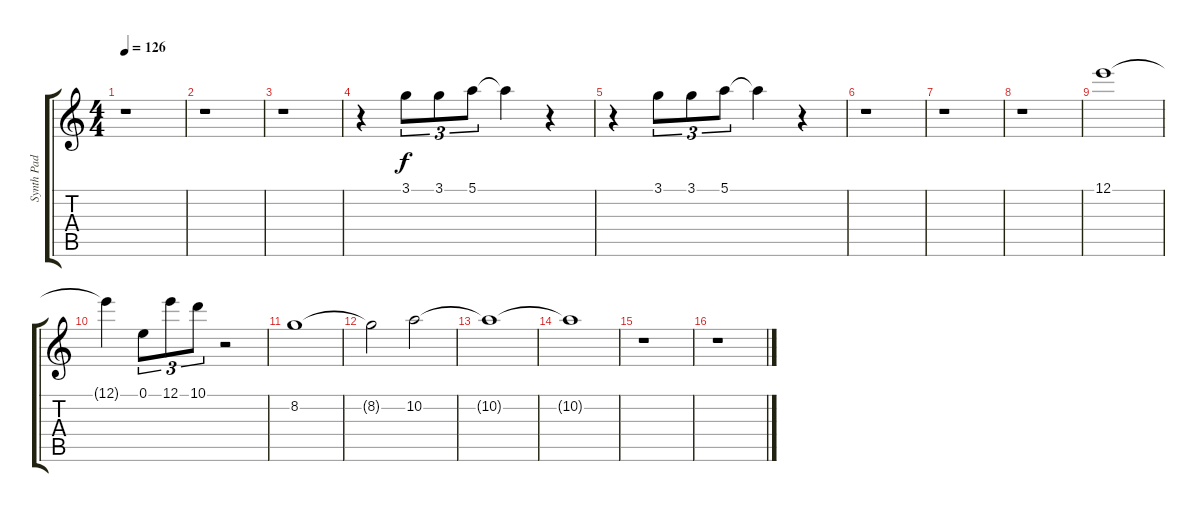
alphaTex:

\track ("Synth Pad" "Synth Pad") {instrument pad4choir}
\staff {score tabs}
\tuning (E5 B4 G4 D4 A3 E3) {hide}
\ts (4 4)
\tempo 126
\clef g2
\ks c
r.1{dy f} |
r.1 |
r.1 |
r.4 3.1.8{tu (3 2)} 3.1.8{tu (3 2)} 5.1.8{tu (3 2)} 5.1{t}.4 r.4 |
r.4 3.1.8{tu (3 2)} 3.1.8{tu (3 2)} 5.1.8{tu (3 2)} 5.1{t}.4 r.4 |
r.1 |
r.1 |
r.1 |
12.1.1 |
12.1{t}.4 0.1.8{tu (3 2)} 12.1.8{tu (3 2)} 10.1.8{tu (3 2)} r.2 |
8.2.1 |
8.2{t}.2 10.2.2 |
10.2{t}.1 |
10.2{t}.1 |
r.1 |
r.1
